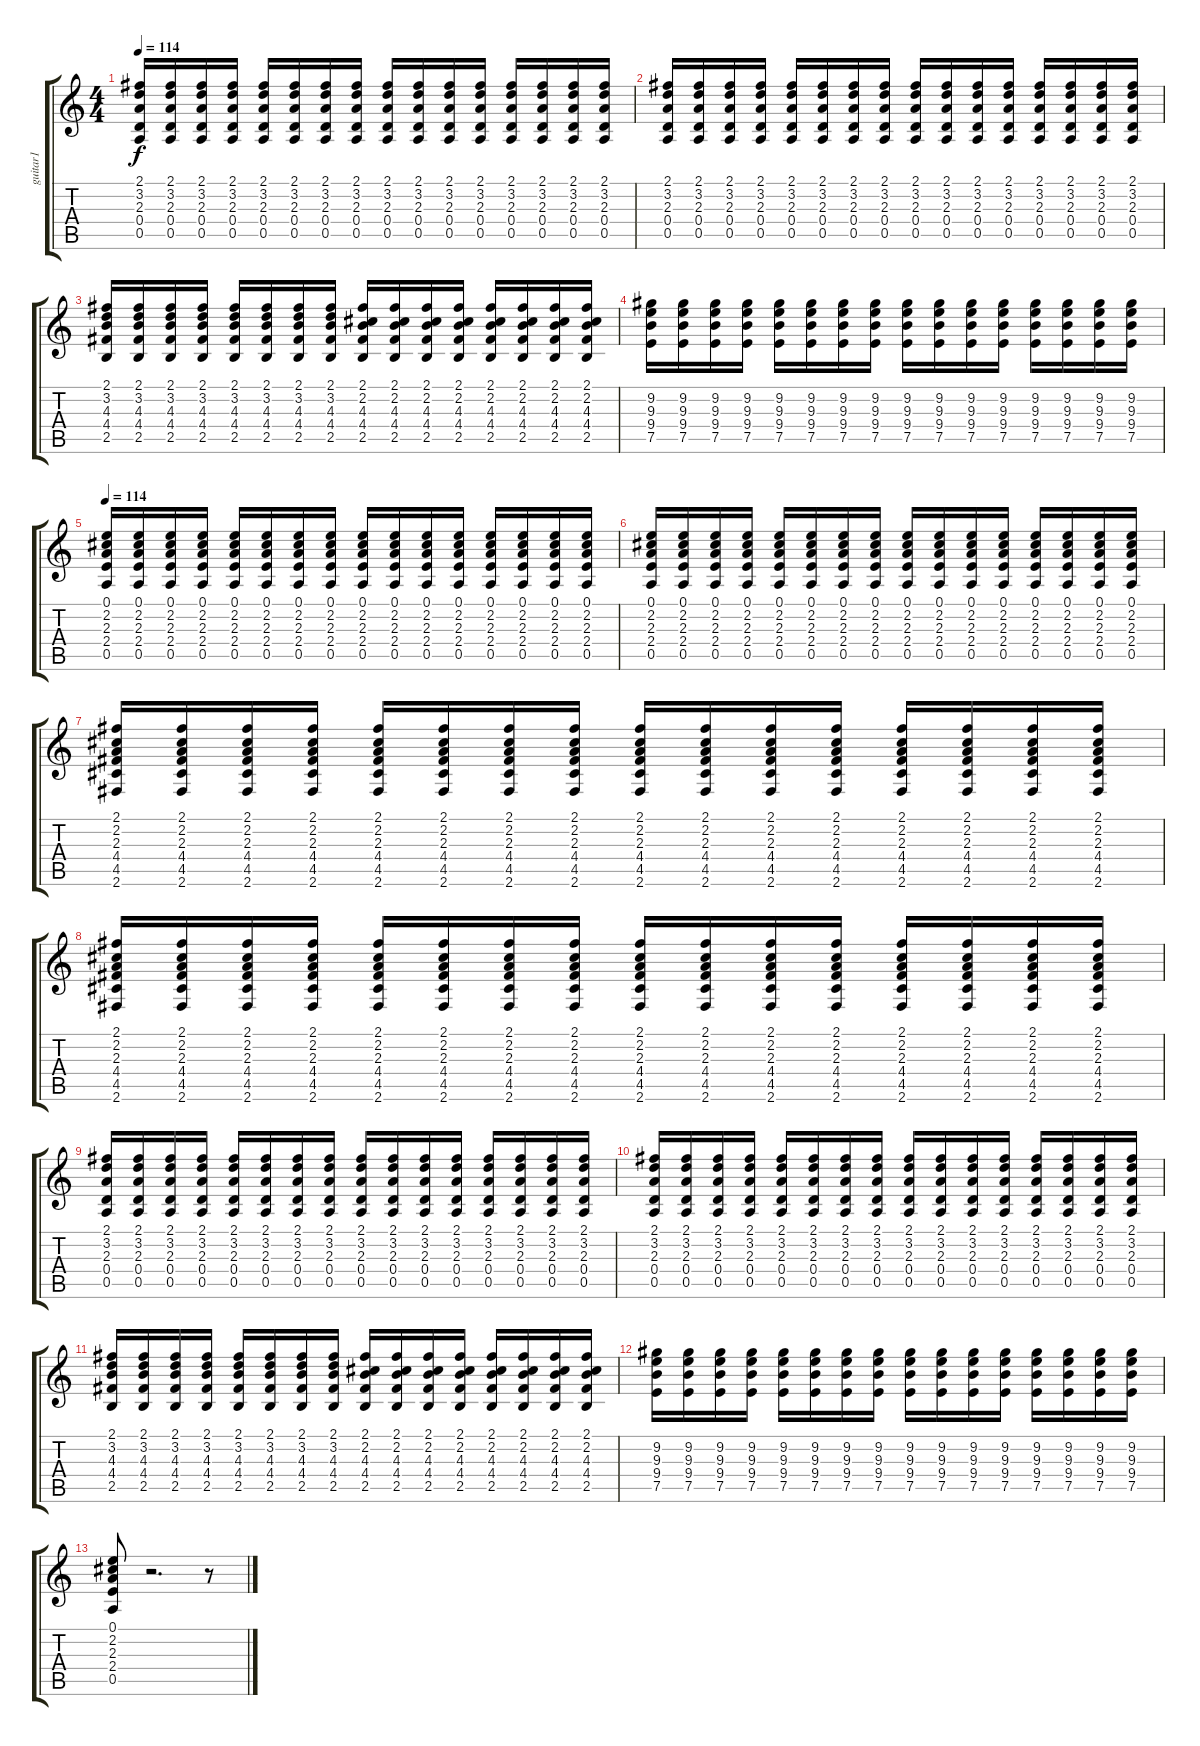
\track ("guitar1" "guitar1") {instrument distortionguitar}
\staff {score tabs}
\tuning (E4 B3 G3 D3 A2 E2) {hide}
\ts (4 4)
\tempo 114
\clef g2
\ks c
(2.1 3.2 2.3 0.4 0.5).16{dy f} (2.1 3.2 2.3 0.4 0.5).16 (2.1 3.2 2.3 0.4 0.5).16 (2.1 3.2 2.3 0.4 0.5).16 (2.1 3.2 2.3 0.4 0.5).16 (2.1 3.2 2.3 0.4 0.5).16 (2.1 3.2 2.3 0.4 0.5).16 (2.1 3.2 2.3 0.4 0.5).16 (2.1 3.2 2.3 0.4 0.5).16 (2.1 3.2 2.3 0.4 0.5).16 (2.1 3.2 2.3 0.4 0.5).16 (2.1 3.2 2.3 0.4 0.5).16 (2.1 3.2 2.3 0.4 0.5).16 (2.1 3.2 2.3 0.4 0.5).16 (2.1 3.2 2.3 0.4 0.5).16 (2.1 3.2 2.3 0.4 0.5).16 |
(2.1 3.2 2.3 0.4 0.5).16 (2.1 3.2 2.3 0.4 0.5).16 (2.1 3.2 2.3 0.4 0.5).16 (2.1 3.2 2.3 0.4 0.5).16 (2.1 3.2 2.3 0.4 0.5).16 (2.1 3.2 2.3 0.4 0.5).16 (2.1 3.2 2.3 0.4 0.5).16 (2.1 3.2 2.3 0.4 0.5).16 (2.1 3.2 2.3 0.4 0.5).16 (2.1 3.2 2.3 0.4 0.5).16 (2.1 3.2 2.3 0.4 0.5).16 (2.1 3.2 2.3 0.4 0.5).16 (2.1 3.2 2.3 0.4 0.5).16 (2.1 3.2 2.3 0.4 0.5).16 (2.1 3.2 2.3 0.4 0.5).16 (2.1 3.2 2.3 0.4 0.5).16 |
(2.1 3.2 4.3 4.4 2.5).16 (2.1 3.2 4.3 4.4 2.5).16 (2.1 3.2 4.3 4.4 2.5).16 (2.1 3.2 4.3 4.4 2.5).16 (2.1 3.2 4.3 4.4 2.5).16 (2.1 3.2 4.3 4.4 2.5).16 (2.1 3.2 4.3 4.4 2.5).16 (2.1 3.2 4.3 4.4 2.5).16 (2.1 2.2 4.3 4.4 2.5).16 (2.1 2.2 4.3 4.4 2.5).16 (2.1 2.2 4.3 4.4 2.5).16 (2.1 2.2 4.3 4.4 2.5).16 (2.1 2.2 4.3 4.4 2.5).16 (2.1 2.2 4.3 4.4 2.5).16 (2.1 2.2 4.3 4.4 2.5).16 (2.1 2.2 4.3 4.4 2.5).16 |
(9.2 9.3 9.4 7.5).16 (9.2 9.3 9.4 7.5).16 (9.2 9.3 9.4 7.5).16 (9.2 9.3 9.4 7.5).16 (9.2 9.3 9.4 7.5).16 (9.2 9.3 9.4 7.5).16 (9.2 9.3 9.4 7.5).16 (9.2 9.3 9.4 7.5).16 (9.2 9.3 9.4 7.5).16 (9.2 9.3 9.4 7.5).16 (9.2 9.3 9.4 7.5).16 (9.2 9.3 9.4 7.5).16 (9.2 9.3 9.4 7.5).16 (9.2 9.3 9.4 7.5).16 (9.2 9.3 9.4 7.5).16 (9.2 9.3 9.4 7.5).16 |
\tempo 114
(0.1 2.2 2.3 2.4 0.5).16 (0.1 2.2 2.3 2.4 0.5).16 (0.1 2.2 2.3 2.4 0.5).16 (0.1 2.2 2.3 2.4 0.5).16 (0.1 2.2 2.3 2.4 0.5).16 (0.1 2.2 2.3 2.4 0.5).16 (0.1 2.2 2.3 2.4 0.5).16 (0.1 2.2 2.3 2.4 0.5).16 (0.1 2.2 2.3 2.4 0.5).16 (0.1 2.2 2.3 2.4 0.5).16 (0.1 2.2 2.3 2.4 0.5).16 (0.1 2.2 2.3 2.4 0.5).16 (0.1 2.2 2.3 2.4 0.5).16 (0.1 2.2 2.3 2.4 0.5).16 (0.1 2.2 2.3 2.4 0.5).16 (0.1 2.2 2.3 2.4 0.5).16 |
(0.1 2.2 2.3 2.4 0.5).16 (0.1 2.2 2.3 2.4 0.5).16 (0.1 2.2 2.3 2.4 0.5).16 (0.1 2.2 2.3 2.4 0.5).16 (0.1 2.2 2.3 2.4 0.5).16 (0.1 2.2 2.3 2.4 0.5).16 (0.1 2.2 2.3 2.4 0.5).16 (0.1 2.2 2.3 2.4 0.5).16 (0.1 2.2 2.3 2.4 0.5).16 (0.1 2.2 2.3 2.4 0.5).16 (0.1 2.2 2.3 2.4 0.5).16 (0.1 2.2 2.3 2.4 0.5).16 (0.1 2.2 2.3 2.4 0.5).16 (0.1 2.2 2.3 2.4 0.5).16 (0.1 2.2 2.3 2.4 0.5).16 (0.1 2.2 2.3 2.4 0.5).16 |
(2.1 2.2 2.3 4.4 4.5 2.6).16 (2.1 2.2 2.3 4.4 4.5 2.6).16 (2.1 2.2 2.3 4.4 4.5 2.6).16 (2.1 2.2 2.3 4.4 4.5 2.6).16 (2.1 2.2 2.3 4.4 4.5 2.6).16 (2.1 2.2 2.3 4.4 4.5 2.6).16 (2.1 2.2 2.3 4.4 4.5 2.6).16 (2.1 2.2 2.3 4.4 4.5 2.6).16 (2.1 2.2 2.3 4.4 4.5 2.6).16 (2.1 2.2 2.3 4.4 4.5 2.6).16 (2.1 2.2 2.3 4.4 4.5 2.6).16 (2.1 2.2 2.3 4.4 4.5 2.6).16 (2.1 2.2 2.3 4.4 4.5 2.6).16 (2.1 2.2 2.3 4.4 4.5 2.6).16 (2.1 2.2 2.3 4.4 4.5 2.6).16 (2.1 2.2 2.3 4.4 4.5 2.6).16 |
(2.1 2.2 2.3 4.4 4.5 2.6).16 (2.1 2.2 2.3 4.4 4.5 2.6).16 (2.1 2.2 2.3 4.4 4.5 2.6).16 (2.1 2.2 2.3 4.4 4.5 2.6).16 (2.1 2.2 2.3 4.4 4.5 2.6).16 (2.1 2.2 2.3 4.4 4.5 2.6).16 (2.1 2.2 2.3 4.4 4.5 2.6).16 (2.1 2.2 2.3 4.4 4.5 2.6).16 (2.1 2.2 2.3 4.4 4.5 2.6).16 (2.1 2.2 2.3 4.4 4.5 2.6).16 (2.1 2.2 2.3 4.4 4.5 2.6).16 (2.1 2.2 2.3 4.4 4.5 2.6).16 (2.1 2.2 2.3 4.4 4.5 2.6).16 (2.1 2.2 2.3 4.4 4.5 2.6).16 (2.1 2.2 2.3 4.4 4.5 2.6).16 (2.1 2.2 2.3 4.4 4.5 2.6).16 |
(2.1 3.2 2.3 0.4 0.5).16 (2.1 3.2 2.3 0.4 0.5).16 (2.1 3.2 2.3 0.4 0.5).16 (2.1 3.2 2.3 0.4 0.5).16 (2.1 3.2 2.3 0.4 0.5).16 (2.1 3.2 2.3 0.4 0.5).16 (2.1 3.2 2.3 0.4 0.5).16 (2.1 3.2 2.3 0.4 0.5).16 (2.1 3.2 2.3 0.4 0.5).16 (2.1 3.2 2.3 0.4 0.5).16 (2.1 3.2 2.3 0.4 0.5).16 (2.1 3.2 2.3 0.4 0.5).16 (2.1 3.2 2.3 0.4 0.5).16 (2.1 3.2 2.3 0.4 0.5).16 (2.1 3.2 2.3 0.4 0.5).16 (2.1 3.2 2.3 0.4 0.5).16 |
(2.1 3.2 2.3 0.4 0.5).16 (2.1 3.2 2.3 0.4 0.5).16 (2.1 3.2 2.3 0.4 0.5).16 (2.1 3.2 2.3 0.4 0.5).16 (2.1 3.2 2.3 0.4 0.5).16 (2.1 3.2 2.3 0.4 0.5).16 (2.1 3.2 2.3 0.4 0.5).16 (2.1 3.2 2.3 0.4 0.5).16 (2.1 3.2 2.3 0.4 0.5).16 (2.1 3.2 2.3 0.4 0.5).16 (2.1 3.2 2.3 0.4 0.5).16 (2.1 3.2 2.3 0.4 0.5).16 (2.1 3.2 2.3 0.4 0.5).16 (2.1 3.2 2.3 0.4 0.5).16 (2.1 3.2 2.3 0.4 0.5).16 (2.1 3.2 2.3 0.4 0.5).16 |
(2.1 3.2 4.3 4.4 2.5).16 (2.1 3.2 4.3 4.4 2.5).16 (2.1 3.2 4.3 4.4 2.5).16 (2.1 3.2 4.3 4.4 2.5).16 (2.1 3.2 4.3 4.4 2.5).16 (2.1 3.2 4.3 4.4 2.5).16 (2.1 3.2 4.3 4.4 2.5).16 (2.1 3.2 4.3 4.4 2.5).16 (2.1 2.2 4.3 4.4 2.5).16 (2.1 2.2 4.3 4.4 2.5).16 (2.1 2.2 4.3 4.4 2.5).16 (2.1 2.2 4.3 4.4 2.5).16 (2.1 2.2 4.3 4.4 2.5).16 (2.1 2.2 4.3 4.4 2.5).16 (2.1 2.2 4.3 4.4 2.5).16 (2.1 2.2 4.3 4.4 2.5).16 |
(9.2 9.3 9.4 7.5).16 (9.2 9.3 9.4 7.5).16 (9.2 9.3 9.4 7.5).16 (9.2 9.3 9.4 7.5).16 (9.2 9.3 9.4 7.5).16 (9.2 9.3 9.4 7.5).16 (9.2 9.3 9.4 7.5).16 (9.2 9.3 9.4 7.5).16 (9.2 9.3 9.4 7.5).16 (9.2 9.3 9.4 7.5).16 (9.2 9.3 9.4 7.5).16 (9.2 9.3 9.4 7.5).16 (9.2 9.3 9.4 7.5).16 (9.2 9.3 9.4 7.5).16 (9.2 9.3 9.4 7.5).16 (9.2 9.3 9.4 7.5).16 |
(0.1 2.2 2.3 2.4 0.5).8 r.2{d} r.8
